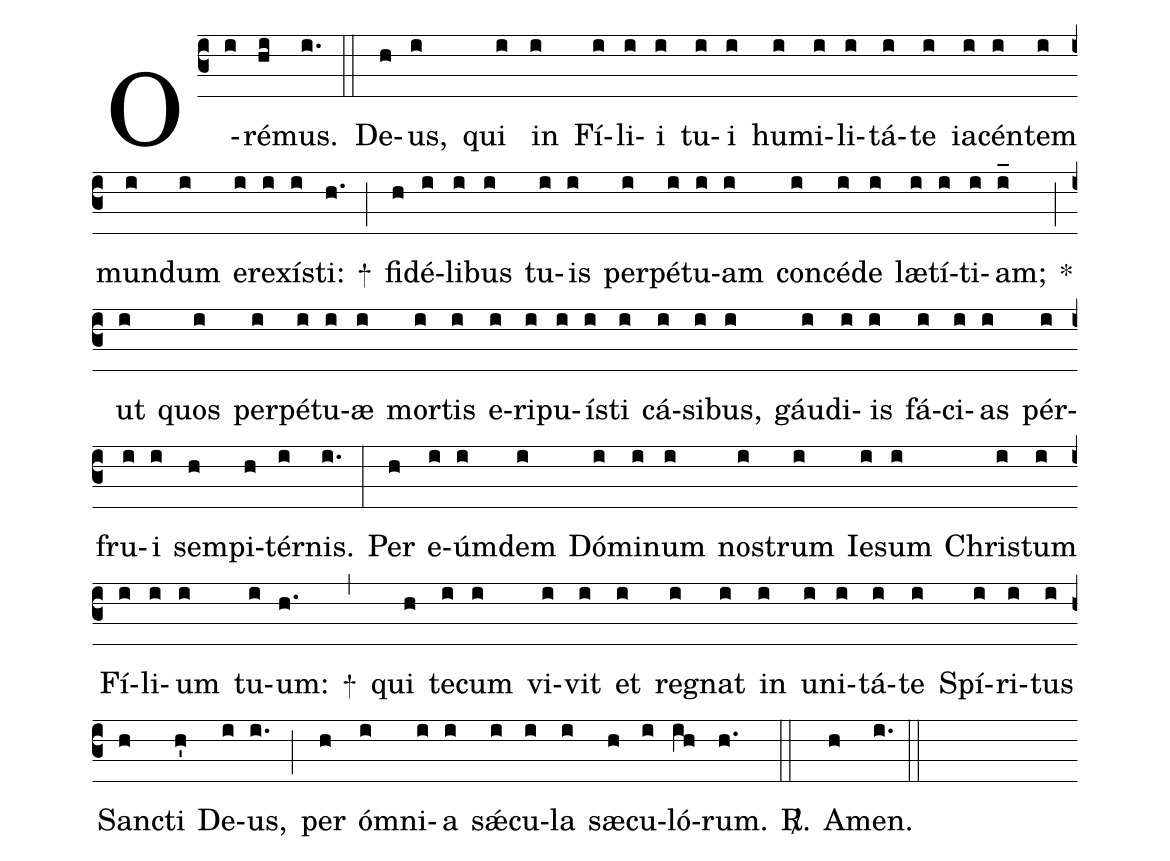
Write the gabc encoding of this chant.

%%
(c3)
O(i)ré(hi)mus.(i.) (::)

De(h)us,(i) qui(i) in(i) Fí(i)li(i)i(i) tu(i)i(i) hu(i)mi(i)li(i)tá(i)te(i) ia(i)cén(i)tem(i) mun(i)dum(i) e(i)re(i)xís(i)ti:(h.) +(;)
fi(h)dé(i)li(i)bus(i) tu(i)is(i) per(i)pé(i)tu(i)am(i) con(i)cé(i)de(i) læ(i)tí(i)ti(i)am;(i_) *(;)
ut(i) quos(i) per(i)pé(i)tu(i)æ(i) mor(i)tis(i) e(i)ri(i)pu(i)ís(i)ti(i) cá(i)si(i)bus,(i) gáu(i)di(i)is(i) fá(i)ci(i)as(i) pér(i)fru(i)i(i) sem(h)pi(h)tér(i)nis.(i.) (:)

Per(h) e(i)úm(i)dem(i) Dó(i)mi(i)num(i) nos(i)trum(i) Ie(i)sum(i) Chris(i)tum(i) Fí(i)li(i)um(i) tu(i)um:(h.) +(,)
qui(h) te(i)cum(i) vi(i)vit(i) et(i) reg(i)nat(i) in(i) u(i)ni(i)tá(i)te(i) Spí(i)ri(i)tus(i) San(h)cti(h') De(i)us,(i.) (;)
per(h) óm(i)ni(i)a(i) sǽ(i)cu(i)la(i) sæ(h)cu(i)ló(ih)rum.(h.) <sp>R/</sp>.(::)
A(h)men.(i.) (::)
